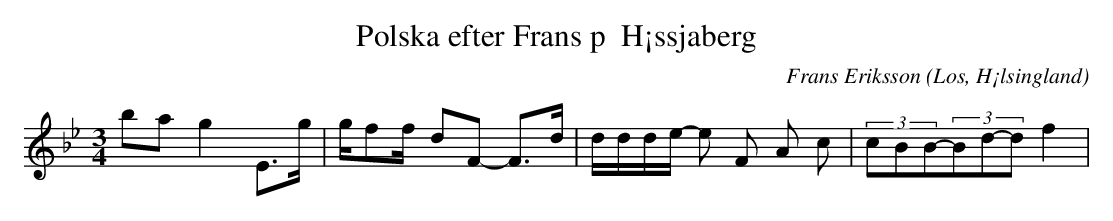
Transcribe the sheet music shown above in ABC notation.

X:1
T:Polska efter Frans p  H¡ssjaberg
O:Los, H¡lsingland
M:3/4
C:Frans Eriksson
K:Bb
ba g2 E>g |g/ff/- dF- F>d|d/d/d/e/- e2/3 F4/3 A4/3 c2/3 |(3cBB-(3Bd-d f2|
